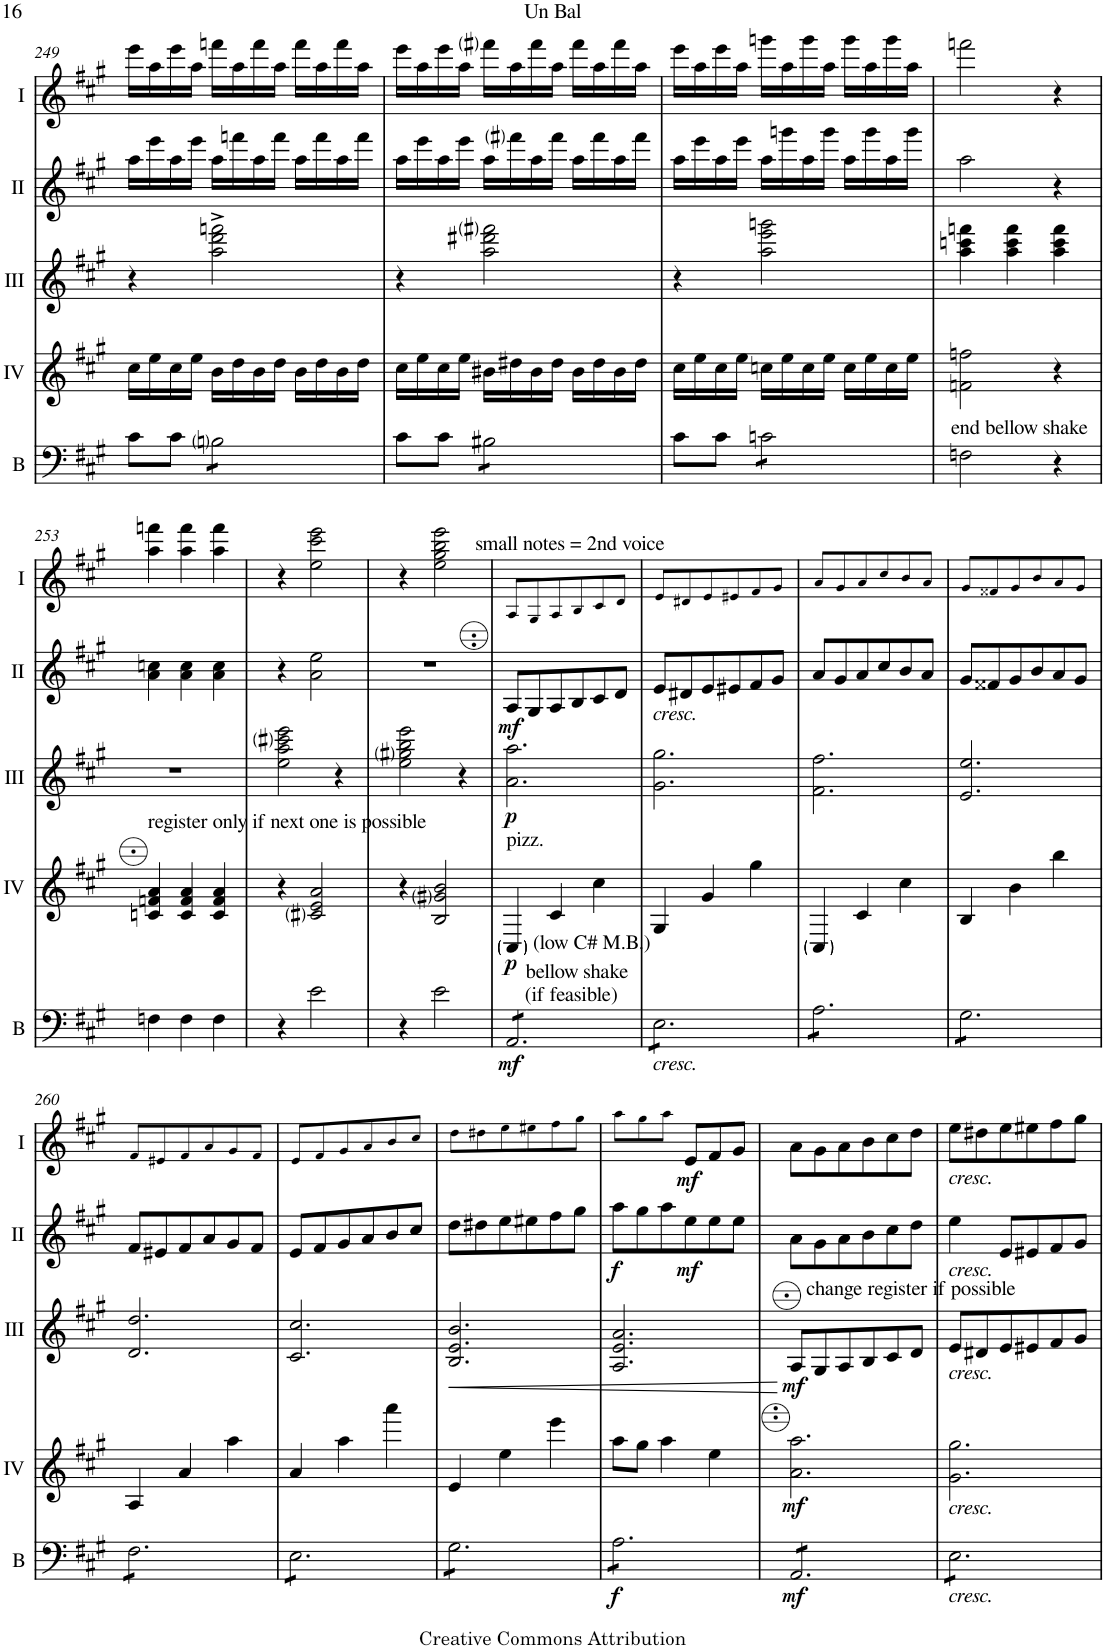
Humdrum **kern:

**kern	**dynam	**kern	**dynam	**kern	**dynam	**kern	**dynam	**kern	**dynam
*part5	*part5	*part4	*part4	*part3	*part3	*part2	*part2	*part1	*part1
*staff5	*staff5	*staff4	*staff4	*staff3	*staff3	*staff2	*staff2	*staff1	*staff1
*I"Bass	*	*I"Acc. 4	*	*I"Acc. 3	*	*I"Acc. 2	*	*I"Acc. 1	*
*I'B	*	*	*	*	*	*	*	*	*
!!LO:PB:g=z
*clefF4	*	*clefG2	*	*clefG2	*	*clefG2	*	*clefG2	*
*Trd7c12	*	*	*	*	*	*	*	*	*
*k[f#c#g#]	*	*k[f#c#g#]	*	*k[f#c#g#]	*	*k[f#c#g#]	*	*k[f#c#g#]	*
*M3/4	*	*M3/4	*	*M3/4	*	*M3/4	*	*M3/4	*
=249	=249	=249	=249	=249	=249	=249	=249	=249	=249
8c#\L	.	16cc#\LL	.	4r	.	16aa\LL	.	16eee\LL	.
.	.	16ee\	.	.	.	16eee\	.	16aa\	.
8c#\J	.	16cc#\	.	.	.	16aa\	.	16eee\	.
.	.	16ee\JJ	.	.	.	16eee\JJ	.	16aa\JJ	.
*tremolo	*	*	*	*	*	*	*	*	*
8Bni\L	.	16b\LL	.	2a\^ 2dd\^ 2ffn\^	.	16aa\LL	.	16fffn\LL	.
.	.	16dd\	.	.	.	16fffn\	.	16aa\	.
8Bni\	.	16b\	.	.	.	16aa\	.	16fff\	.
.	.	16dd\JJ	.	.	.	16fff\JJ	.	16aa\JJ	.
8Bni\	.	16b\LL	.	.	.	16aa\LL	.	16fff\LL	.
.	.	16dd\	.	.	.	16fff\	.	16aa\	.
8Bni\J	.	16b\	.	.	.	16aa\	.	16fff\	.
*Xtremolo	*	*	*	*	*	*	*	*	*
.	.	16dd\JJ	.	.	.	16fff\JJ	.	16aa\JJ	.
=250	=250	=250	=250	=250	=250	=250	=250	=250	=250
8c#\L	.	16cc#\LL	.	4r	.	16aa\LL	.	16eee\LL	.
.	.	16ee\	.	.	.	16eee\	.	16aa\	.
8c#\J	.	16cc#\	.	.	.	16aa\	.	16eee\	.
.	.	16ee\JJ	.	.	.	16eee\JJ	.	16aa\JJ	.
*tremolo	*	*	*	*	*	*	*	*	*
8B#X\L	.	16b#X\LL	.	2a\ 2dd#X\ 2ff#i\	.	16aa\LL	.	16fff#i\LL	.
.	.	16dd#X\	.	.	.	16fff#i\	.	16aa\	.
8B#X\	.	16b#\	.	.	.	16aa\	.	16fff#\	.
.	.	16dd#\JJ	.	.	.	16fff#\JJ	.	16aa\JJ	.
8B#X\	.	16b#\LL	.	.	.	16aa\LL	.	16fff#\LL	.
.	.	16dd#\	.	.	.	16fff#\	.	16aa\	.
8B#X\J	.	16b#\	.	.	.	16aa\	.	16fff#\	.
*Xtremolo	*	*	*	*	*	*	*	*	*
.	.	16dd#\JJ	.	.	.	16fff#\JJ	.	16aa\JJ	.
=251	=251	=251	=251	=251	=251	=251	=251	=251	=251
8c#\L	.	16cc#\LL	.	4r	.	16aa\LL	.	16eee\LL	.
.	.	16ee\	.	.	.	16eee\	.	16aa\	.
8c#\J	.	16cc#\	.	.	.	16aa\	.	16eee\	.
.	.	16ee\JJ	.	.	.	16eee\JJ	.	16aa\JJ	.
*tremolo	*	*	*	*	*	*	*	*	*
8cn\L	.	16ccn\LL	.	2a\ 2ee\ 2ggn\	.	16aa\LL	.	16gggn\LL	.
.	.	16ee\	.	.	.	16gggn\	.	16aa\	.
8cn\	.	16cc\	.	.	.	16aa\	.	16ggg\	.
.	.	16ee\JJ	.	.	.	16ggg\JJ	.	16aa\JJ	.
8cn\	.	16cc\LL	.	.	.	16aa\LL	.	16ggg\LL	.
.	.	16ee\	.	.	.	16ggg\	.	16aa\	.
8cn\J	.	16cc\	.	.	.	16aa\	.	16ggg\	.
*Xtremolo	*	*	*	*	*	*	*	*	*
.	.	16ee\JJ	.	.	.	16ggg\JJ	.	16aa\JJ	.
=252	=252	=252	=252	=252	=252	=252	=252	=252	=252
!LO:TX:a:t=end bellow shake	!	!	!	!	!	!	!	!	!
2Fn\	.	2fn\ 2ffn\	.	4a\ 4ccn\ 4ffn\	.	2aa\	.	2fffn\	.
.	.	.	.	4a\ 4cc\ 4ff\	.	.	.	.	.
4r	.	4r	.	4a\ 4cc\ 4ff\	.	4r	.	4r	.
!!LO:LB:g=z
=253	=253	=253	=253	=253	=253	=253	=253	=253	=253
!	!	!LO:TX:a:t=register only if next one is possible	!	!	!	!	!	!	!
4Fn\	.	4cn/ 4fn/ 4a/	.	2.r	.	4a\ 4ccn\	.	4aa\ 4fffn\	.
4F\	.	4c/ 4f/ 4a/	.	.	.	4a\ 4cc\	.	4aa\ 4fff\	.
4F\	.	4c/ 4f/ 4a/	.	.	.	4a\ 4cc\	.	4aa\ 4fff\	.
=254	=254	=254	=254	=254	=254	=254	=254	=254	=254
4r	.	4r	.	2e\ 2a\ 2cc#i\ 2ee\	.	4r	.	4r	.
2e\	.	2c#i/ 2e/ 2a/	.	.	.	2a\ 2ee\	.	2ee\ 2ccc#\ 2eee\	.
.	.	.	.	4r	.	.	.	.	.
=255	=255	=255	=255	=255	=255	=255	=255	=255	=255
4r	.	4r	.	2e\ 2g#i\ 2b\ 2ee\	.	2.r	.	4r	.
2e\	.	2B/ 2g#i/ 2b/	.	.	.	.	.	2ee\ 2gg#\ 2bb\ 2eee\	.
.	.	.	.	4r	.	.	.	.	.
=256	=256	=256	=256	=256	=256	=256	=256	=256	=256
!	!	!	!	!	!	!	!	!LO:TX:a:t=small notes = 2nd voice	!
!	!	!LO:TX:b:t=(low C# M.B.)	!	!	!	!	!	!	!
!	!	!LO:TX:a:t=pizz.	!	!	!	!	!	!	!
!LO:TX:a:t=bellow shake	!	!	!	!	!	!	!	!	!
!LO:TX:a:t=(if feasible)	!	!	!	!	!	!	!	!	!
!	!LO:DY:b	!	!LO:DY:b	!	!LO:DY:b	!	!LO:DY:b	!	!
*tremolo	*	*	*	*	*	*	*	*	*
8AA/L	mf	4C#/	p	2.A\ 2.a\	p	8AA/L	mf	8A/L	.
8AA/	.	.	.	.	.	8GG#/	.	8G#/	.
8AA/	.	4c#/	.	.	.	8AA/	.	8A/	.
8AA/	.	.	.	.	.	8BB/	.	8B/	.
8AA/	.	4cc#\	.	.	.	8C#/	.	8c#/	.
8AA/J	.	.	.	.	.	8D/J	.	8d/J	.
=257	=257	=257	=257	=257	=257	=257	=257	=257	=257
!	!	!	!	!	!	!LO:TX:b:i:t=cresc.	!	!	!
!LO:TX:b:i:t=cresc.	!	!	!	!	!	!	!	!	!
8E\L	.	4G#/	.	2.G#\ 2.g#\	.	8E/L	.	8e/L	.
8E\	.	.	.	.	.	8D#X/	.	8d#X/	.
8E\	.	4g#/	.	.	.	8E/	.	8e/	.
8E\	.	.	.	.	.	8E#X/	.	8e#X/	.
8E\	.	4gg#\	.	.	.	8F#/	.	8f#/	.
8E\J	.	.	.	.	.	8G#/J	.	8g#/J	.
=258	=258	=258	=258	=258	=258	=258	=258	=258	=258
8A\L	.	4C#/	.	2.F#\ 2.f#\	.	8A/L	.	8a/L	.
8A\	.	.	.	.	.	8G#/	.	8g#/	.
8A\	.	4c#/	.	.	.	8A/	.	8a/	.
8A\	.	.	.	.	.	8c#/	.	8cc#/	.
8A\	.	4cc#\	.	.	.	8B/	.	8b/	.
8A\J	.	.	.	.	.	8A/J	.	8a/J	.
=259	=259	=259	=259	=259	=259	=259	=259	=259	=259
8G#\L	.	4B/	.	2.E/ 2.e/	.	8G#/L	.	8g#/L	.
8G#\	.	.	.	.	.	8F##X/	.	8f##X/	.
8G#\	.	4b\	.	.	.	8G#/	.	8g#/	.
8G#\	.	.	.	.	.	8B/	.	8b/	.
8G#\	.	4bb\	.	.	.	8A/	.	8a/	.
8G#\J	.	.	.	.	.	8G#/J	.	8g#/J	.
!!LO:LB:g=z
=260	=260	=260	=260	=260	=260	=260	=260	=260	=260
8F#\L	.	4A/	.	2.D/ 2.d/	.	8F#/L	.	8f#/L	.
8F#\	.	.	.	.	.	8E#X/	.	8e#X/	.
8F#\	.	4a/	.	.	.	8F#/	.	8f#/	.
8F#\	.	.	.	.	.	8A/	.	8a/	.
8F#\	.	4aa\	.	.	.	8G#/	.	8g#/	.
8F#\J	.	.	.	.	.	8F#/J	.	8f#/J	.
=261	=261	=261	=261	=261	=261	=261	=261	=261	=261
8E\L	.	4a/	.	2.C#/ 2.c#/	.	8E/L	.	8e/L	.
8E\	.	.	.	.	.	8F#/	.	8f#/	.
8E\	.	4aa\	.	.	.	8G#/	.	8g#/	.
8E\	.	.	.	.	.	8A/	.	8a/	.
8E\	.	4aaa\	.	.	.	8B/	.	8b/	.
8E\J	.	.	.	.	.	8c#/J	.	8cc#/J	.
=262	=262	=262	=262	=262	=262	=262	=262	=262	=262
!	!	!	!	!	!LO:HP:b	!	!	!	!
8G#\L	.	4e/	.	2.BB/ 2.E/ 2.B/	<	8d\L	.	8dd\L	.
8G#\	.	.	.	.	.	8d#X\	.	8dd#X\	.
8G#\	.	4ee\	.	.	.	8e\	.	8ee\	.
8G#\	.	.	.	.	.	8e#X\	.	8ee#X\	.
8G#\	.	4eee\	.	.	.	8f#\	.	8ff#\	.
8G#\J	.	.	.	.	.	8g#\J	.	8gg#\J	.
=263	=263	=263	=263	=263	=263	=263	=263	=263	=263
!	!LO:DY:b	!	!	!	!	!	!LO:DY:b	!	!
8A\L	f	8aa\L	.	2.AA/ 2.E/ 2.A/	.	8a\L	f	8aa\L	.
8A\	.	8gg#\J	.	.	.	8g#\	.	8gg#\	.
8A\	.	4aa\	.	.	.	8a\	.	8aa\J	.
!	!	!	!	!	!	!	!LO:DY:b	!	!LO:DY:b
8A\	.	.	.	.	.	8e\	mf	8e/L	mf
8A\	.	4ee\	.	.	.	8e\	.	8f#/	.
8A\J	.	.	.	.	.	8e\J	.	8g#/J	.
.	.	.	.	.	[	.	.	.	.
=264	=264	=264	=264	=264	=264	=264	=264	=264	=264
!	!	!	!	!LO:TX:a:t=change register if possible	!	!	!	!	!
!	!LO:DY:b	!	!LO:DY:b	!	!LO:DY:b	!	!	!	!
8AA/L	mf	2.a\ 2.aa\	mf	8A/L	mf	8A\L	.	8a\L	.
8AA/	.	.	.	8G#/	.	8G#\	.	8g#\	.
8AA/	.	.	.	8A/	.	8A\	.	8a\	.
8AA/	.	.	.	8B/	.	8B\	.	8b\	.
8AA/	.	.	.	8c#/	.	8c#\	.	8cc#\	.
8AA/J	.	.	.	8d/J	.	8d\J	.	8dd\J	.
=265	=265	=265	=265	=265	=265	=265	=265	=265	=265
!	!	!	!	!	!	!	!	!LO:TX:b:i:t=cresc.	!
!	!	!	!	!	!	!LO:TX:b:i:t=cresc.	!	!	!
!	!	!	!	!LO:TX:b:i:t=cresc.	!	!	!	!	!
!	!	!LO:TX:b:i:t=cresc.	!	!	!	!	!	!	!
!LO:TX:b:i:t=cresc.	!	!	!	!	!	!	!	!	!
8E\L	.	2.g#\ 2.gg#\	.	8e/L	.	4e\	.	8ee\L	.
8E\	.	.	.	8d#X/	.	.	.	8dd#X\	.
8E\	.	.	.	8e/	.	8E/L	.	8ee\	.
8E\	.	.	.	8e#X/	.	8E#X/	.	8ee#X\	.
8E\	.	.	.	8f#/	.	8F#/	.	8ff#\	.
8E\J	.	.	.	8g#/J	.	8G#/J	.	8gg#\J	.
*Xtremolo	*	*	*	*	*	*	*	*	*
=	=	=	=	=	=	=	=	=	=
*-	*-	*-	*-	*-	*-	*-	*-	*-	*-
